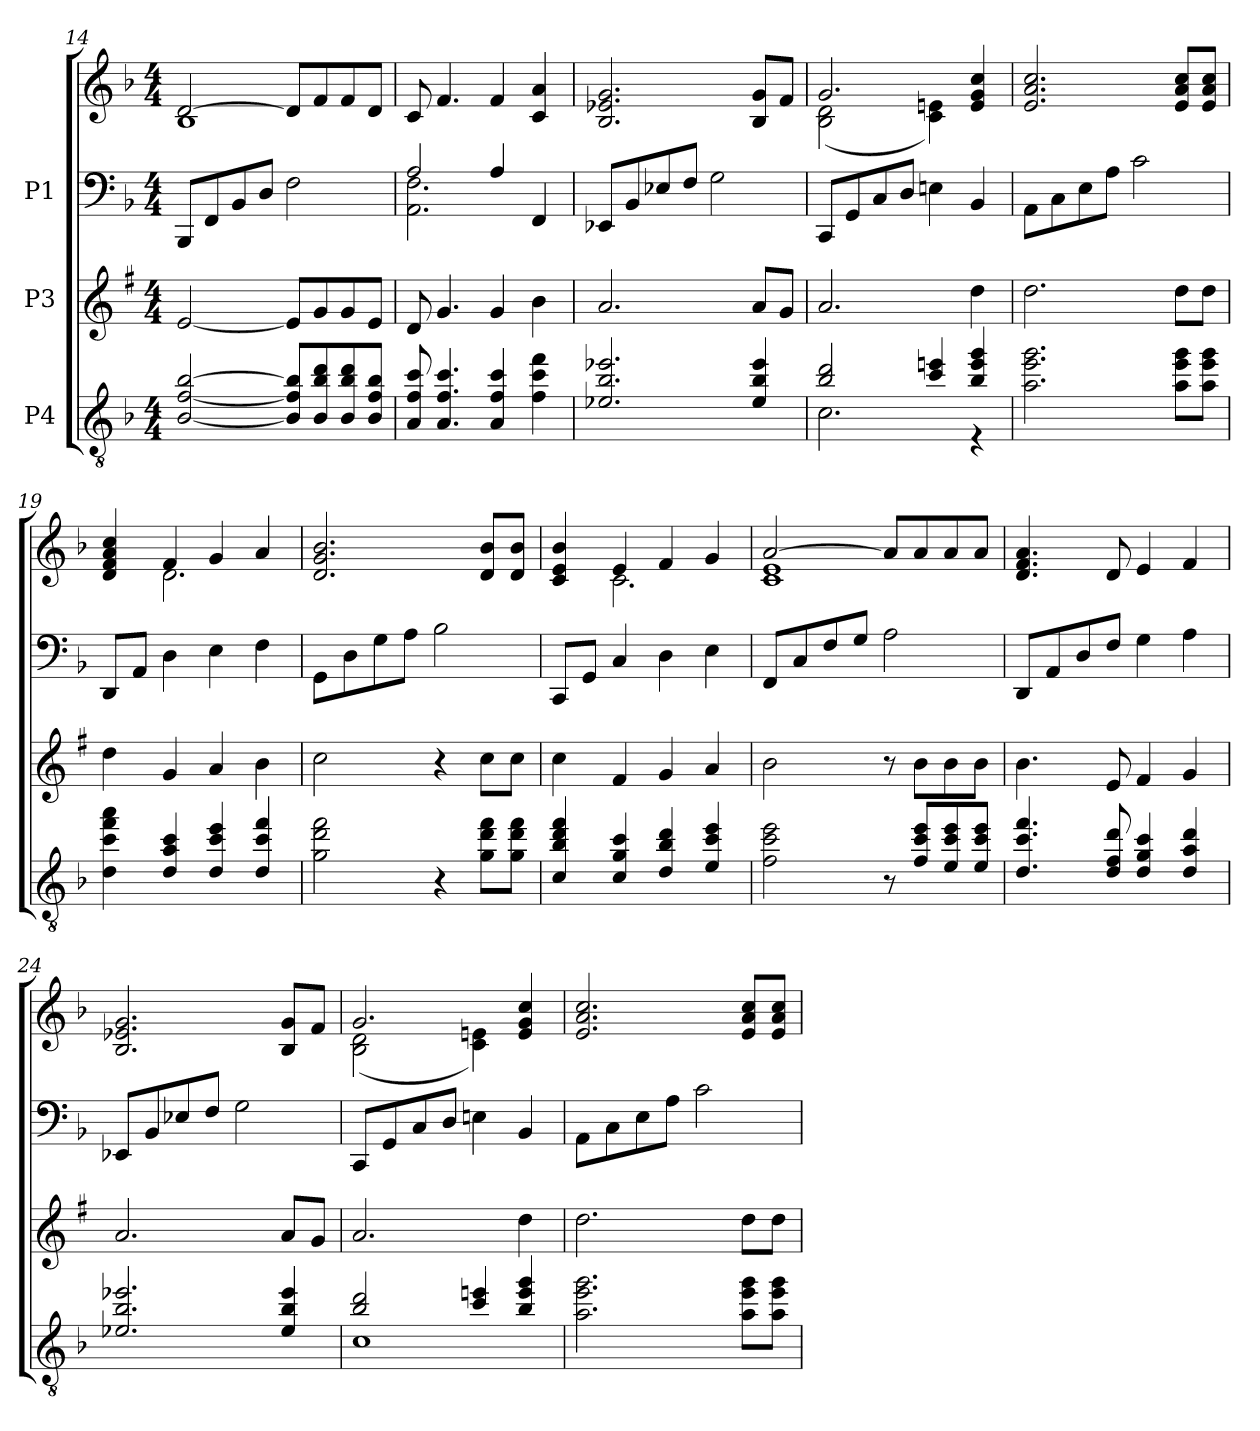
**kern	**kern	**kern	**kern
*part3	*part2	*part1	*part1
*staff4	*staff3	*staff2	*staff1
*I"P4	*I"P3	*I"P1	*
*clefGv2	*clefG2	*clefF4	*clefG2
*ITrd14c24	*ITrd1c2	*	*
*k[b-]	*k[b-]	*k[b-]	*k[b-]
*F:	*F:	*F:	*F:
*M4/4	*M4/4	*M4/4	*M4/4
=14	=14	=14	=14
*	*	*	*^
[<2BBB-i/ [<2FFi [>2BB-i	[<2di/	8BBB-i/L	[>2di/	1B-i
.	.	8FFi/	.	.
.	.	8BB-i/	.	.
.	.	8Di/J	.	.
8BBB-i/] 8FFi] 8BB-i]L	8di/L]	2Fi\	8di/L]	.
8BBB-i/ 8BB-i 8Di	8fi/	.	8fi/	.
8BBB-i/ 8BB-i 8Di	8fi/	.	8fi/	.
8BBB-i/ 8FFi 8BB-iJ	8di/J	.	8di/J	.
*	*	*	*v	*v
=15	=15	=15	=15
*	*	*^	*
8AAAi/ 8FFi 8Ci	8ci/	2Ai/	2.AAi\ 2.Fi	8ci/
4.AAAi/ 4.FFi 4.Ci	4.fi/	.	.	4.fi/
4AAAi/ 4FFi 4Ci	4fi/	4Ai/	.	4fi/
4FFi\ 4Ci 4Fi	4ai\	4FFi/	4ryy	4ci/ 4ai
*	*	*v	*v	*
=16	=16	=16	=16
2.EE-Xi/ 2.BB-i 2.E-Xi	2.gi/	8EE-Xi/L	2.B-i/ 2.e-Xi 2.gi
.	.	8BB-i/	.
.	.	8E-Xi/	.
.	.	8Fi/J	.
.	.	2Gi\	.
4EE-i/ 4BB-i 4E-i	8gi/L	.	8B-i/ 8giL
.	8fi/J	.	8fi/J
!!LO:PB:g=z
=17	=17	=17	=17
*^	*	*	*^
2BB-i/ 2Di	2.CCi\	2.gi/	8CCi/L	2.gi/	(2B-i\ 2di
.	.	.	8GGi/	.	.
.	.	.	8Ci/	.	.
.	.	.	8Di/J	.	.
4Ci/ 4Eni	.	.	4Eni\	.	4ci\ 4eni)
4BB-i/ 4Ei 4Gi	4r	4cci\	4BB-i/	4ei/ 4gi 4cci	4ryy
*v	*v	*	*	*v	*v
=18	=18	=18	=18
2.AAi\ 2.Ei 2.Gi	2.cci\	8AAi\L	2.ei/ 2.ai 2.cci
.	.	8Ci\	.
.	.	8Ei\	.
.	.	8Ai\J	.
.	.	2ci\	.
8AAi\ 8Ei 8GiL	8cci\L	.	8ei/ 8ai 8cciL
8AAi\ 8Ei 8GiJ	8cci\J	.	8ei/ 8ai 8cciJ
=19	=19	=19	=19
*	*	*	*^
4DDi\ 4Ci 4Fi 4Ai	4cci\	8DDi/L	4di/ 4fi 4ai 4cci	4ryy
.	.	8AAi/J	.	.
4DDi/ 4AAi 4Ci	4fi/	4Di\	4fi/	2.di\
4DDi/ 4Ci 4Ei	4gi/	4Ei\	4gi/	.
4DDi/ 4Ci 4Fi	4ai\	4Fi\	4ai/	.
*	*	*	*v	*v
=20	=20	=20	=20
2GGi\ 2Di 2Fi	2b-i\	8GGi\L	2.di/ 2.gi 2.b-i
.	.	8Di\	.
.	.	8Gi\	.
.	.	8Ai\J	.
4r	4r	2B-i\	.
8GGi\ 8Di 8FiL	8b-i\L	.	8di/ 8b-iL
8GGi\ 8Di 8FiJ	8b-i\J	.	8di/ 8b-iJ
=21	=21	=21	=21
*	*	*	*^
4CCi/ 4BB-i 4Di 4Fi	4b-i\	8CCi/L	4ci/ 4ei 4b-i	4ryy
.	.	8GGi/J	.	.
4CCi/ 4GGi 4Ci	4ei/	4Ci/	4ei/	2.ci\
4DDi/ 4BB-i 4Di	4fi/	4Di\	4fi/	.
4EEi/ 4Ci 4Ei	4gi/	4Ei\	4gi/	.
!!LO:LB:g=z	!!
=22	=22	=22	=22	=22
2FFi\ 2Ci 2Ei	2ai\	8FFi/L	[>2ai/	1ci 1ei
.	.	8Ci/	.	.
.	.	8Fi/	.	.
.	.	8Gi/J	.	.
8r	8r	2Ai\	8ai/L]	.
8FFi/ 8Ci 8EiL	8ai\L	.	8ai/	.
8EEi/ 8Ci 8Ei	8ai\	.	8ai/	.
8EEi/ 8Ci 8EiJ	8ai\J	.	8ai/J	.
*	*	*	*v	*v
=23	=23	=23	=23
4.DDi/ 4.Ci 4.Fi	4.ai\	8DDi/L	4.di/ 4.fi 4.ai
.	.	8AAi/	.
.	.	8Di/	.
8DDi/ 8FFi 8Di	8di/	8Fi/J	8di/
4DDi/ 4GGi 4Ci	4ei/	4Gi\	4ei/
4DDi/ 4AAi 4Di	4fi/	4Ai\	4fi/
=24	=24	=24	=24
2.EE-Xi/ 2.BB-i 2.E-Xi	2.gi/	8EE-Xi/L	2.B-i/ 2.e-Xi 2.gi
.	.	8BB-i/	.
.	.	8E-Xi/	.
.	.	8Fi/J	.
.	.	2Gi\	.
4EE-i/ 4BB-i 4E-i	8gi/L	.	8B-i/ 8giL
.	8fi/J	.	8fi/J
=25	=25	=25	=25
*^	*	*	*^
2BB-i/ 2Di	1CCi	2.gi/	8CCi/L	2.gi/	(2B-i\ 2di
.	.	.	8GGi/	.	.
.	.	.	8Ci/	.	.
.	.	.	8Di/J	.	.
4Ci/ 4Eni	.	.	4Eni\	.	4ci\ 4eni)
4BB-i/ 4Ei 4Gi	.	4cci\	4BB-i/	4ei/ 4gi 4cci	4ryy
*v	*v	*	*	*v	*v
!!LO:PB:g=z
=26	=26	=26	=26
2.AAi\ 2.Ei 2.Gi	2.cci\	8AAi\L	2.ei/ 2.ai 2.cci
.	.	8Ci\	.
.	.	8Ei\	.
.	.	8Ai\J	.
.	.	2ci\	.
8AAi\ 8Ei 8GiL	8cci\L	.	8ei/ 8ai 8cciL
8AAi\ 8Ei 8GiJ	8cci\J	.	8ei/ 8ai 8cciJ
=	=	=	=
*-	*-	*-	*-
